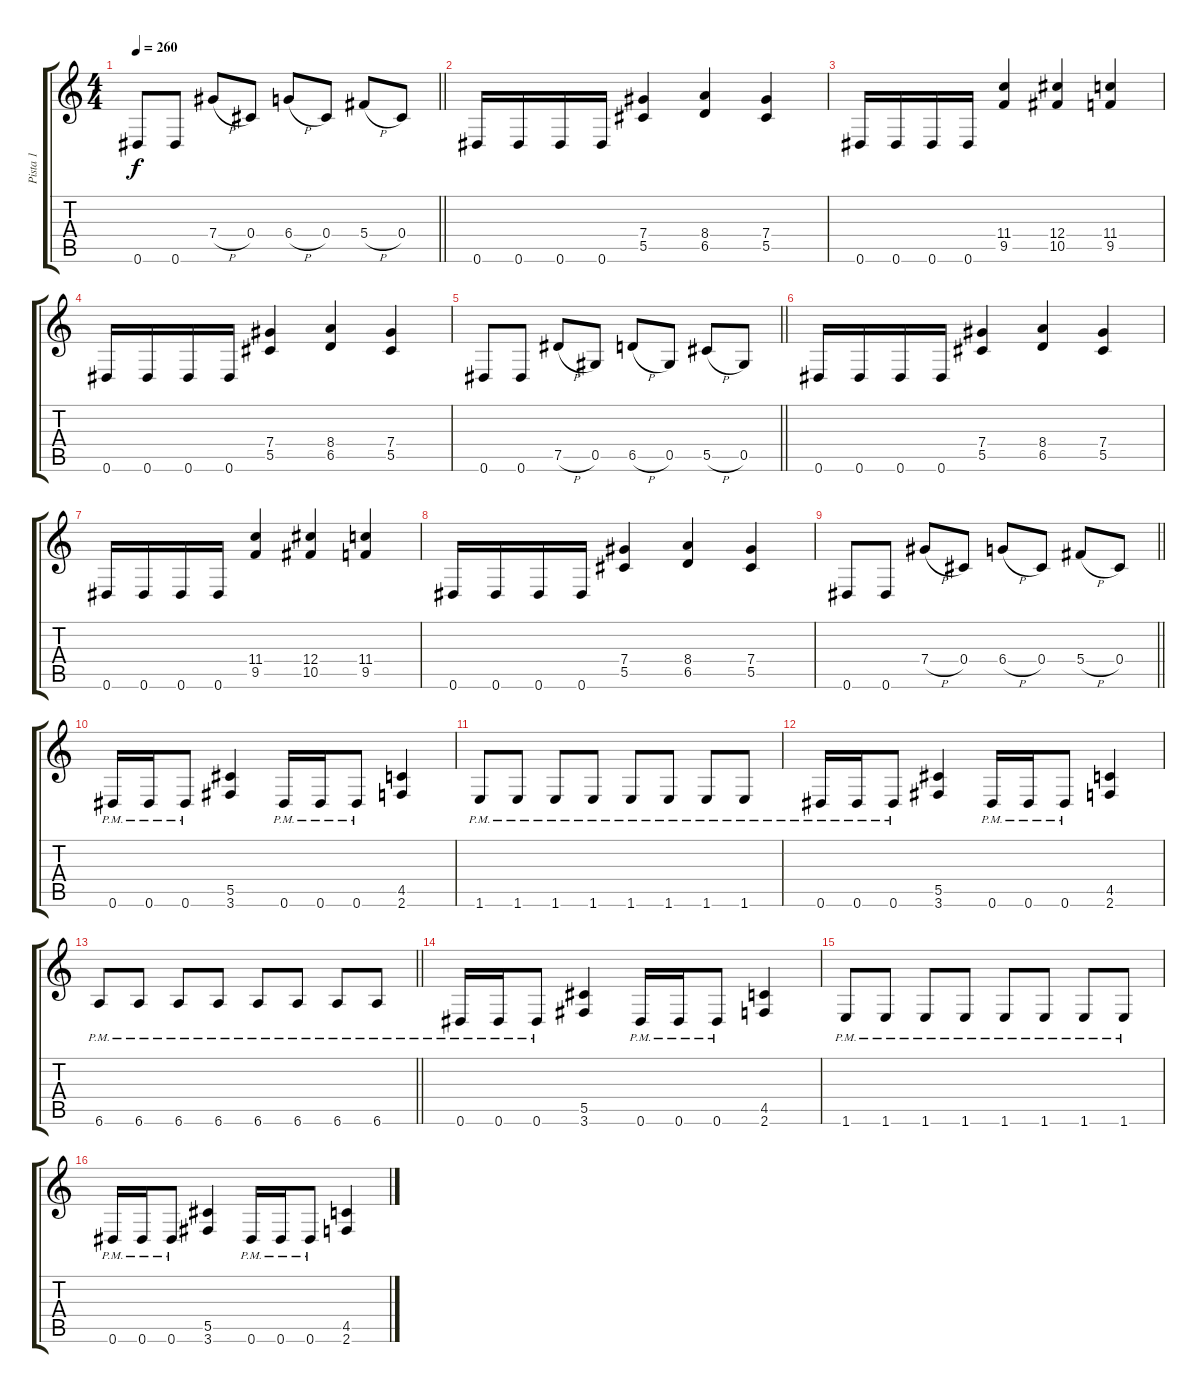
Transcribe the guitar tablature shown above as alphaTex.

\track ("Pista 1" "Pista 1") {instrument distortionguitar}
\staff {score tabs}
\tuning (Eb4 Bb3 Gb3 Db3 Ab2 Eb2) {hide}
\ts (4 4)
\tempo 260
\clef g2
\barLineRight lightlight
\ks c
0.6.8{dy f} 0.6.8 7.4{h}.8 0.4.8 6.4{h}.8 0.4.8 5.4{h}.8 0.4.8 |
0.6.16 0.6.16 0.6.16 0.6.16 (7.4 5.5).4 (8.4 6.5).4 (7.4 5.5).4 |
0.6.16 0.6.16 0.6.16 0.6.16 (11.4 9.5).4 (12.4 10.5).4 (11.4 9.5).4 |
0.6.16 0.6.16 0.6.16 0.6.16 (7.4 5.5).4 (8.4 6.5).4 (7.4 5.5).4 |
\barLineRight lightlight
0.6.8 0.6.8 7.5{h}.8 0.5.8 6.5{h}.8 0.5.8 5.5{h}.8 0.5.8 |
0.6.16 0.6.16 0.6.16 0.6.16 (7.4 5.5).4 (8.4 6.5).4 (7.4 5.5).4 |
0.6.16 0.6.16 0.6.16 0.6.16 (11.4 9.5).4 (12.4 10.5).4 (11.4 9.5).4 |
0.6.16 0.6.16 0.6.16 0.6.16 (7.4 5.5).4 (8.4 6.5).4 (7.4 5.5).4 |
\barLineRight lightlight
0.6.8 0.6.8 7.4{h}.8 0.4.8 6.4{h}.8 0.4.8 5.4{h}.8 0.4.8 |
0.6{pm}.16 0.6{pm}.16 0.6{pm}.8 (5.5 3.6).4 0.6{pm}.16 0.6{pm}.16 0.6{pm}.8 (4.5 2.6).4 |
1.6{pm}.8 1.6{pm}.8 1.6{pm}.8 1.6{pm}.8 1.6{pm}.8 1.6{pm}.8 1.6{pm}.8 1.6{pm}.8 |
0.6{pm}.16 0.6{pm}.16 0.6{pm}.8 (5.5 3.6).4 0.6{pm}.16 0.6{pm}.16 0.6{pm}.8 (4.5 2.6).4 |
\barLineRight lightlight
6.6{pm}.8 6.6{pm}.8 6.6{pm}.8 6.6{pm}.8 6.6{pm}.8 6.6{pm}.8 6.6{pm}.8 6.6{pm}.8 |
0.6{pm}.16 0.6{pm}.16 0.6{pm}.8 (5.5 3.6).4 0.6{pm}.16 0.6{pm}.16 0.6{pm}.8 (4.5 2.6).4 |
1.6{pm}.8 1.6{pm}.8 1.6{pm}.8 1.6{pm}.8 1.6{pm}.8 1.6{pm}.8 1.6{pm}.8 1.6{pm}.8 |
0.6{pm}.16 0.6{pm}.16 0.6{pm}.8 (5.5 3.6).4 0.6{pm}.16 0.6{pm}.16 0.6{pm}.8 (4.5 2.6).4
